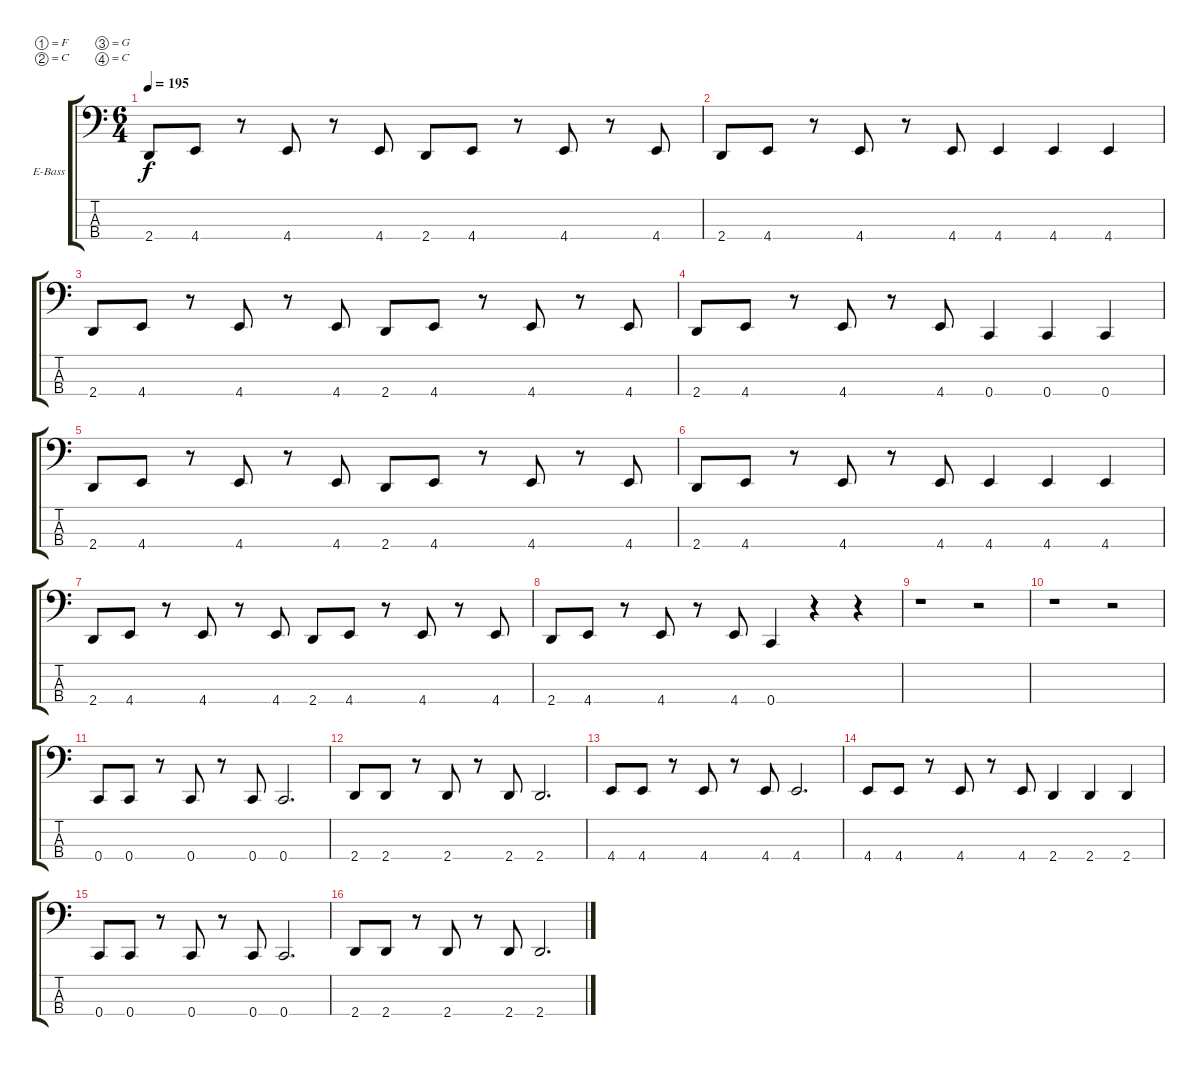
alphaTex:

\bracketExtendMode groupsimilarinstruments
\firstSystemTrackNameOrientation horizontal
\otherSystemsTrackNameOrientation horizontal
\track ("Jason James" "E-Bass") {instrument electricbasspick}
\staff {score tabs}
\tuning (F2 C2 G1 C1)
\ts (6 4)
\tempo 195
\clef f4
\ks c
2.4.8{dy f} 4.4.8 r.8 4.4.8 r.8 4.4.8 2.4.8 4.4.8 r.8 4.4.8 r.8 4.4.8 |
2.4.8 4.4.8 r.8 4.4.8 r.8 4.4.8 4.4.4 4.4.4 4.4.4 |
2.4.8 4.4.8 r.8 4.4.8 r.8 4.4.8 2.4.8 4.4.8 r.8 4.4.8 r.8 4.4.8 |
2.4.8 4.4.8 r.8 4.4.8 r.8 4.4.8 0.4.4 0.4.4 0.4.4 |
2.4.8 4.4.8 r.8 4.4.8 r.8 4.4.8 2.4.8 4.4.8 r.8 4.4.8 r.8 4.4.8 |
2.4.8 4.4.8 r.8 4.4.8 r.8 4.4.8 4.4.4 4.4.4 4.4.4 |
2.4.8 4.4.8 r.8 4.4.8 r.8 4.4.8 2.4.8 4.4.8 r.8 4.4.8 r.8 4.4.8 |
2.4.8 4.4.8 r.8 4.4.8 r.8 4.4.8 0.4.4 r.4 r.4 |
r.1 r.2 |
r.1 r.2 |
0.4.8 0.4.8 r.8 0.4.8 r.8 0.4.8 0.4.2{d} |
2.4.8 2.4.8 r.8 2.4.8 r.8 2.4.8 2.4.2{d} |
4.4.8 4.4.8 r.8 4.4.8 r.8 4.4.8 4.4.2{d} |
4.4.8 4.4.8 r.8 4.4.8 r.8 4.4.8 2.4.4 2.4.4 2.4.4 |
0.4.8 0.4.8 r.8 0.4.8 r.8 0.4.8 0.4.2{d} |
2.4.8 2.4.8 r.8 2.4.8 r.8 2.4.8 2.4.2{d}
